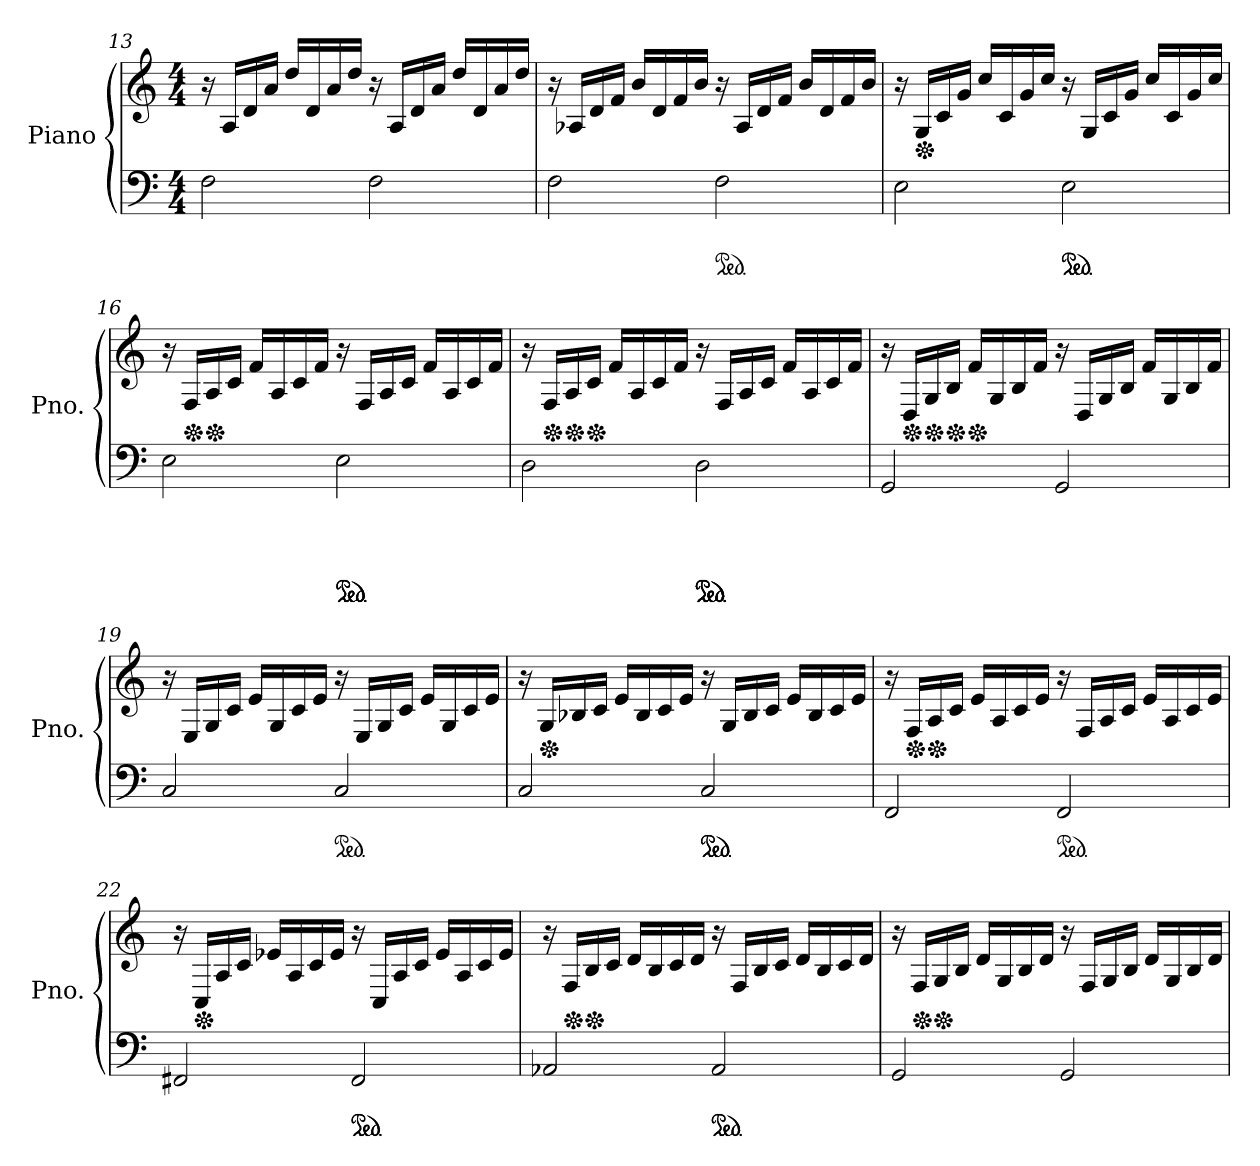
**kern	**kern
*part1	*part1
*staff2	*staff1
*I"Piano	*
*I'Pno.	*
!!LO:LB:g=z
*clefF4	*clefG2
*k[]	*k[]
*M4/4	*M4/4
=13	=13
2F\	16r
.	16A/LL
.	16d/
.	16a/JJ
.	16dd/LL
.	16d/
.	16a/
.	16dd/JJ
2F\	16r
.	16A/LL
.	16d/
.	16a/JJ
.	16dd/LL
.	16d/
.	16a/
.	16dd/JJ
=14	=14
2F\	16r
.	16A-X/LL
.	16d/
.	16f/JJ
.	16b/LL
.	16d/
.	16f/
.	16b/JJ
*ped	*
2F\	16r
.	16A-/LL
.	16d/
.	16f/JJ
.	16b/LL
.	16d/
.	16f/
.	16b/JJ
!!LO:LB:g=z
=15	=15
2E\	16r
*	*Xped
.	16G/LL
.	16c/
.	16g/JJ
.	16cc/LL
.	16c/
.	16g/
.	16cc/JJ
*ped	*
*ped	*
2E\	16r
.	16G/LL
.	16c/
.	16g/JJ
.	16cc/LL
.	16c/
.	16g/
.	16cc/JJ
=16	=16
2E\	16r
*	*Xped
.	16F/LL
*	*Xped
.	16A/
.	16c/JJ
.	16f/LL
.	16A/
.	16c/
.	16f/JJ
*ped	*
*ped	*
*ped	*
2E\	16r
.	16F/LL
.	16A/
.	16c/JJ
.	16f/LL
.	16A/
.	16c/
.	16f/JJ
!!LO:LB:g=z
=17	=17
2D\	16r
*	*Xped
.	16F/LL
*	*Xped
.	16A/
*	*Xped
.	16c/JJ
.	16f/LL
.	16A/
.	16c/
.	16f/JJ
*ped	*
*ped	*
*ped	*
*ped	*
2D\	16r
.	16F/LL
.	16A/
.	16c/JJ
.	16f/LL
.	16A/
.	16c/
.	16f/JJ
=18	=18
2GG/	16r
*	*Xped
.	16D/LL
*	*Xped
.	16G/
*	*Xped
.	16B/JJ
*	*Xped
.	16f/LL
.	16G/
.	16B/
.	16f/JJ
2GG/	16r
.	16D/LL
.	16G/
.	16B/JJ
.	16f/LL
.	16G/
.	16B/
.	16f/JJ
!!LO:LB:g=z
=19	=19
2C/	16r
.	16E/LL
.	16G/
.	16c/JJ
.	16e/LL
.	16G/
.	16c/
.	16e/JJ
*ped	*
2C/	16r
.	16E/LL
.	16G/
.	16c/JJ
.	16e/LL
.	16G/
.	16c/
.	16e/JJ
=20	=20
2C/	16r
*	*Xped
.	16G/LL
.	16B-X/
.	16c/JJ
.	16e/LL
.	16B-/
.	16c/
.	16e/JJ
*ped	*
*ped	*
2C/	16r
.	16G/LL
.	16B-/
.	16c/JJ
.	16e/LL
.	16B-/
.	16c/
.	16e/JJ
!!LO:LB:g=z
=21	=21
2FF/	16r
*	*Xped
.	16F/LL
*	*Xped
.	16A/
.	16c/JJ
.	16e/LL
.	16A/
.	16c/
.	16e/JJ
*ped	*
2FF/	16r
.	16F/LL
.	16A/
.	16c/JJ
.	16e/LL
.	16A/
.	16c/
.	16e/JJ
=22	=22
2FF#X/	16r
*	*Xped
.	16C/LL
.	16A/
.	16c/JJ
.	16e-X/LL
.	16A/
.	16c/
.	16e-/JJ
*ped	*
*ped	*
2FF#/	16r
.	16C/LL
.	16A/
.	16c/JJ
.	16e-/LL
.	16A/
.	16c/
.	16e-/JJ
!!LO:PB:g=z
=23	=23
2AA-X/	16r
*	*Xped
.	16F/LL
*	*Xped
.	16B/
.	16c/JJ
.	16d/LL
.	16B/
.	16c/
.	16d/JJ
*ped	*
*ped	*
2AA-/	16r
.	16F/LL
.	16B/
.	16c/JJ
.	16d/LL
.	16B/
.	16c/
.	16d/JJ
=24	=24
2GG/	16r
*	*Xped
.	16F/LL
*	*Xped
.	16G/
.	16B/JJ
.	16d/LL
.	16G/
.	16B/
.	16d/JJ
2GG/	16r
.	16F/LL
.	16G/
.	16B/JJ
.	16d/LL
.	16G/
.	16B/
.	16d/JJ
=	=
*-	*-
